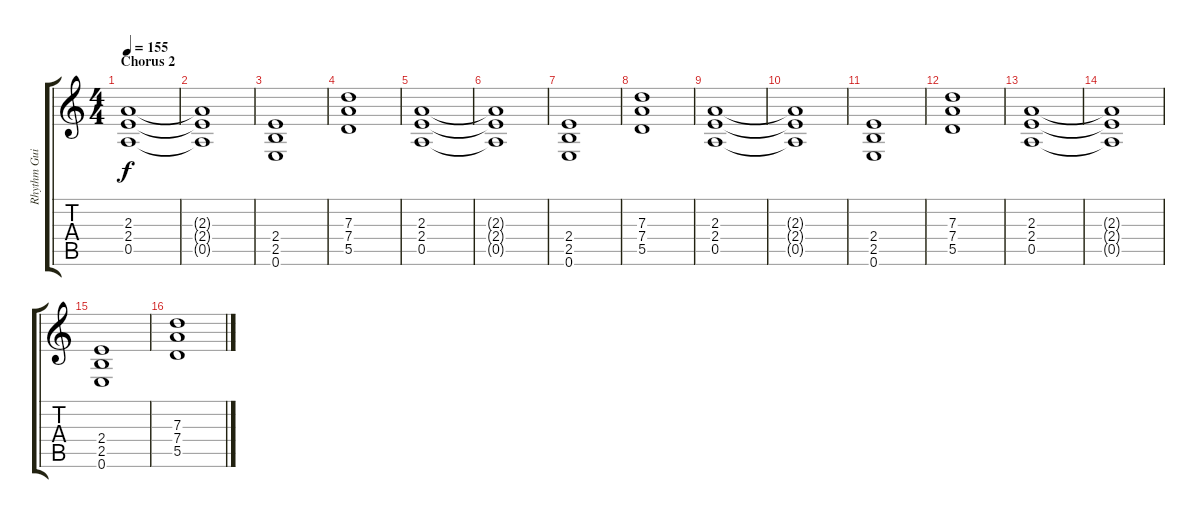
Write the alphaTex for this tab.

\track ("Rhythm Guitar Left (Tom)" "Rhythm Gui") {instrument overdrivenguitar}
\staff {score tabs}
\tuning (E4 B3 G3 D3 A2 E2) {hide}
\ts (4 4)
\section ("" "Chorus 2")
\tempo 155
\clef g2
\ks c
(2.3 2.4 0.5).1{dy f} |
(2.3{t} 2.4{t} 0.5{t}).1 |
(2.4 2.5 0.6).1 |
(7.3 7.4 5.5).1 |
(2.3 2.4 0.5).1 |
(2.3{t} 2.4{t} 0.5{t}).1 |
(2.4 2.5 0.6).1 |
(7.3 7.4 5.5).1 |
(2.3 2.4 0.5).1 |
(2.3{t} 2.4{t} 0.5{t}).1 |
(2.4 2.5 0.6).1 |
(7.3 7.4 5.5).1 |
(2.3 2.4 0.5).1 |
(2.3{t} 2.4{t} 0.5{t}).1 |
(2.4 2.5 0.6).1 |
(7.3 7.4 5.5).1
